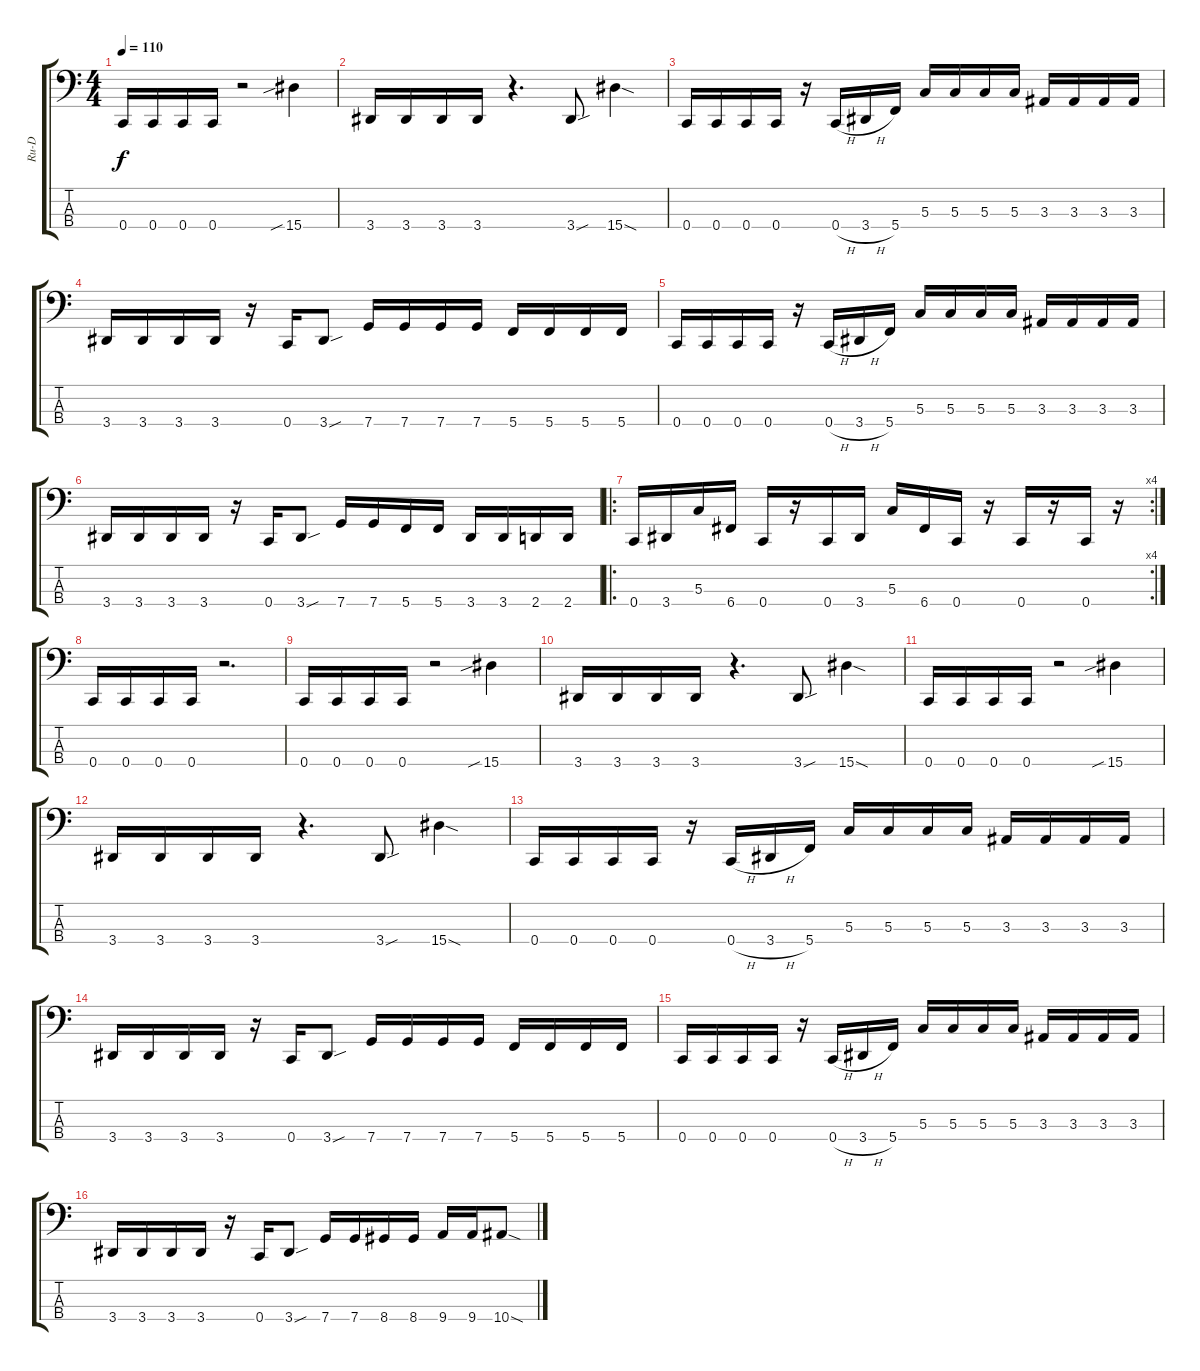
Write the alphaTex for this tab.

\track ("Ru-D" "Ru-D") {instrument electricbassfinger}
\staff {score tabs}
\tuning (F2 C2 G1 C1) {hide}
\ts (4 4)
\tempo 110
\clef f4
\ks c
0.4.16{dy f} 0.4.16 0.4.16 0.4.16 r.2 15.4{sib}.4 |
3.4.16 3.4.16 3.4.16 3.4.16 r.4{d} 3.4{sou}.8 15.4{sod}.4 |
0.4.16 0.4.16 0.4.16 0.4.16 r.16 0.4{h}.16 3.4{h}.16 5.4.16 5.3.16 5.3.16 5.3.16 5.3.16 3.3.16 3.3.16 3.3.16 3.3.16 |
3.4.16 3.4.16 3.4.16 3.4.16 r.16 0.4.16 3.4{sou}.8 7.4.16 7.4.16 7.4.16 7.4.16 5.4.16 5.4.16 5.4.16 5.4.16 |
0.4.16 0.4.16 0.4.16 0.4.16 r.16 0.4{h}.16 3.4{h}.16 5.4.16 5.3.16 5.3.16 5.3.16 5.3.16 3.3.16 3.3.16 3.3.16 3.3.16 |
3.4.16 3.4.16 3.4.16 3.4.16 r.16 0.4.16 3.4{sou}.8 7.4.16 7.4.16 5.4.16 5.4.16 3.4.16 3.4.16 2.4.16 2.4.16 |
\ro
\rc 4
0.4.16 3.4.16 5.3.16 6.4.16 0.4.16 r.16 0.4.16 3.4.16 5.3.16 6.4.16 0.4.16 r.16 0.4.16 r.16 0.4.16 r.16 |
0.4.16 0.4.16 0.4.16 0.4.16 r.2{d} |
0.4.16 0.4.16 0.4.16 0.4.16 r.2 15.4{sib}.4 |
3.4.16 3.4.16 3.4.16 3.4.16 r.4{d} 3.4{sou}.8 15.4{sod}.4 |
0.4.16 0.4.16 0.4.16 0.4.16 r.2 15.4{sib}.4 |
3.4.16 3.4.16 3.4.16 3.4.16 r.4{d} 3.4{sou}.8 15.4{sod}.4 |
0.4.16 0.4.16 0.4.16 0.4.16 r.16 0.4{h}.16 3.4{h}.16 5.4.16 5.3.16 5.3.16 5.3.16 5.3.16 3.3.16 3.3.16 3.3.16 3.3.16 |
3.4.16 3.4.16 3.4.16 3.4.16 r.16 0.4.16 3.4{sou}.8 7.4.16 7.4.16 7.4.16 7.4.16 5.4.16 5.4.16 5.4.16 5.4.16 |
0.4.16 0.4.16 0.4.16 0.4.16 r.16 0.4{h}.16 3.4{h}.16 5.4.16 5.3.16 5.3.16 5.3.16 5.3.16 3.3.16 3.3.16 3.3.16 3.3.16 |
3.4.16 3.4.16 3.4.16 3.4.16 r.16 0.4.16 3.4{sou}.8 7.4.16 7.4.16 8.4.16 8.4.16 9.4.16 9.4.16 10.4{sod}.8
